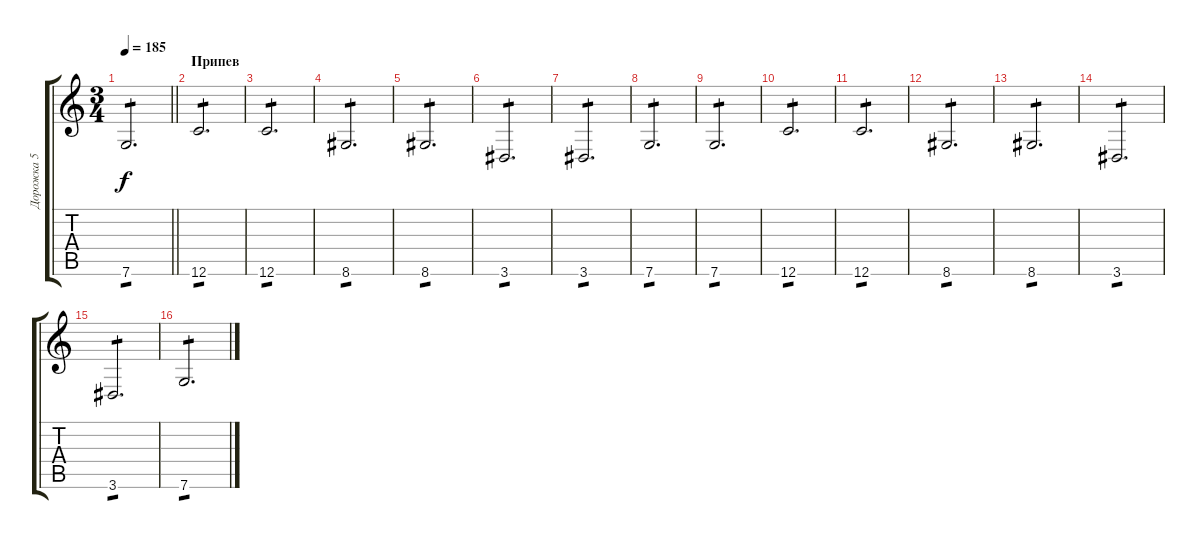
\track ("Дорожка 5" "Дорожка 5") {instrument electricbassfinger}
\staff {score tabs}
\tuning (D4 A3 F3 C3 G2 C2) {hide}
\ts (3 4)
\tempo 185
\clef g2
\barLineRight lightlight
\ks c
7.6.2{d tp 1 dy f} |
\section ("" "Припев")
12.6.2{d tp 1} |
12.6.2{d tp 1} |
8.6.2{d tp 1} |
8.6.2{d tp 1} |
3.6.2{d tp 1} |
3.6.2{d tp 1} |
7.6.2{d tp 1} |
7.6.2{d tp 1} |
12.6.2{d tp 1} |
12.6.2{d tp 1} |
8.6.2{d tp 1} |
8.6.2{d tp 1} |
3.6.2{d tp 1} |
3.6.2{d tp 1} |
7.6.2{d tp 1}
